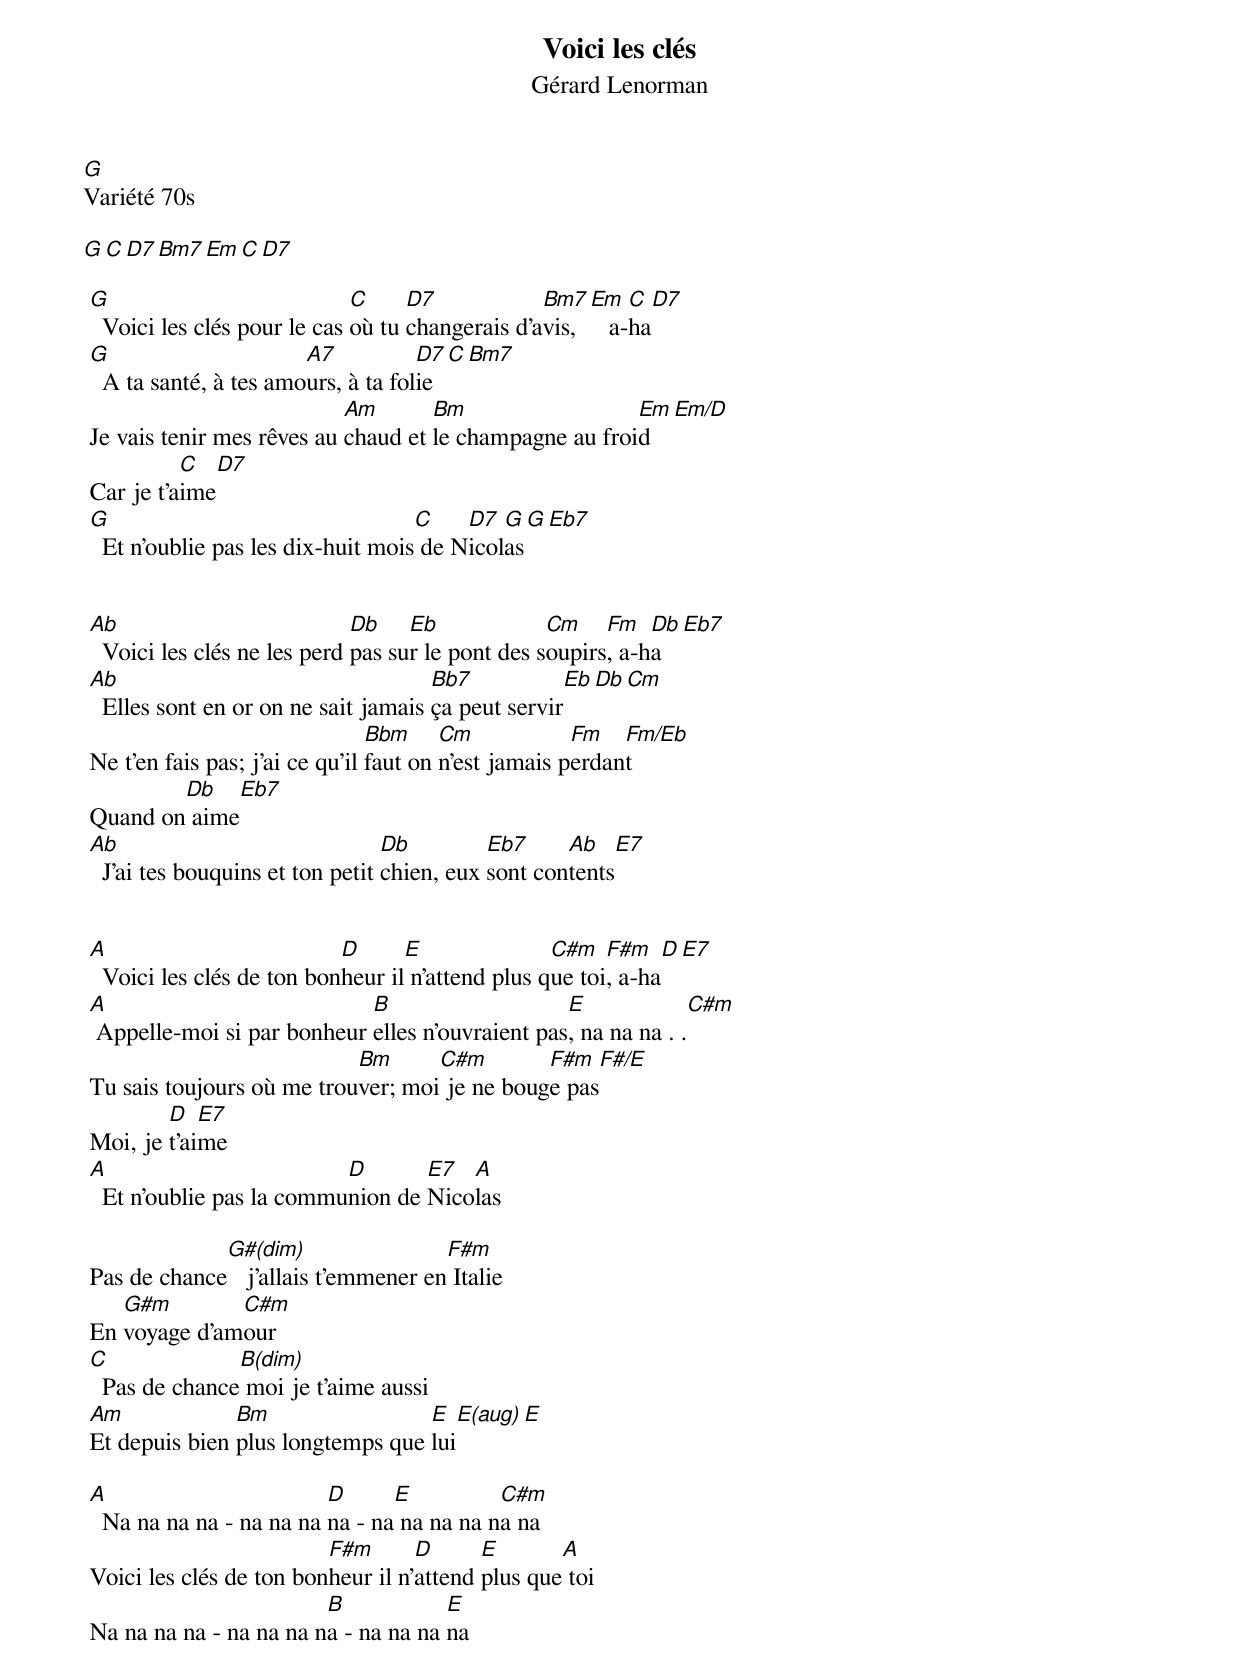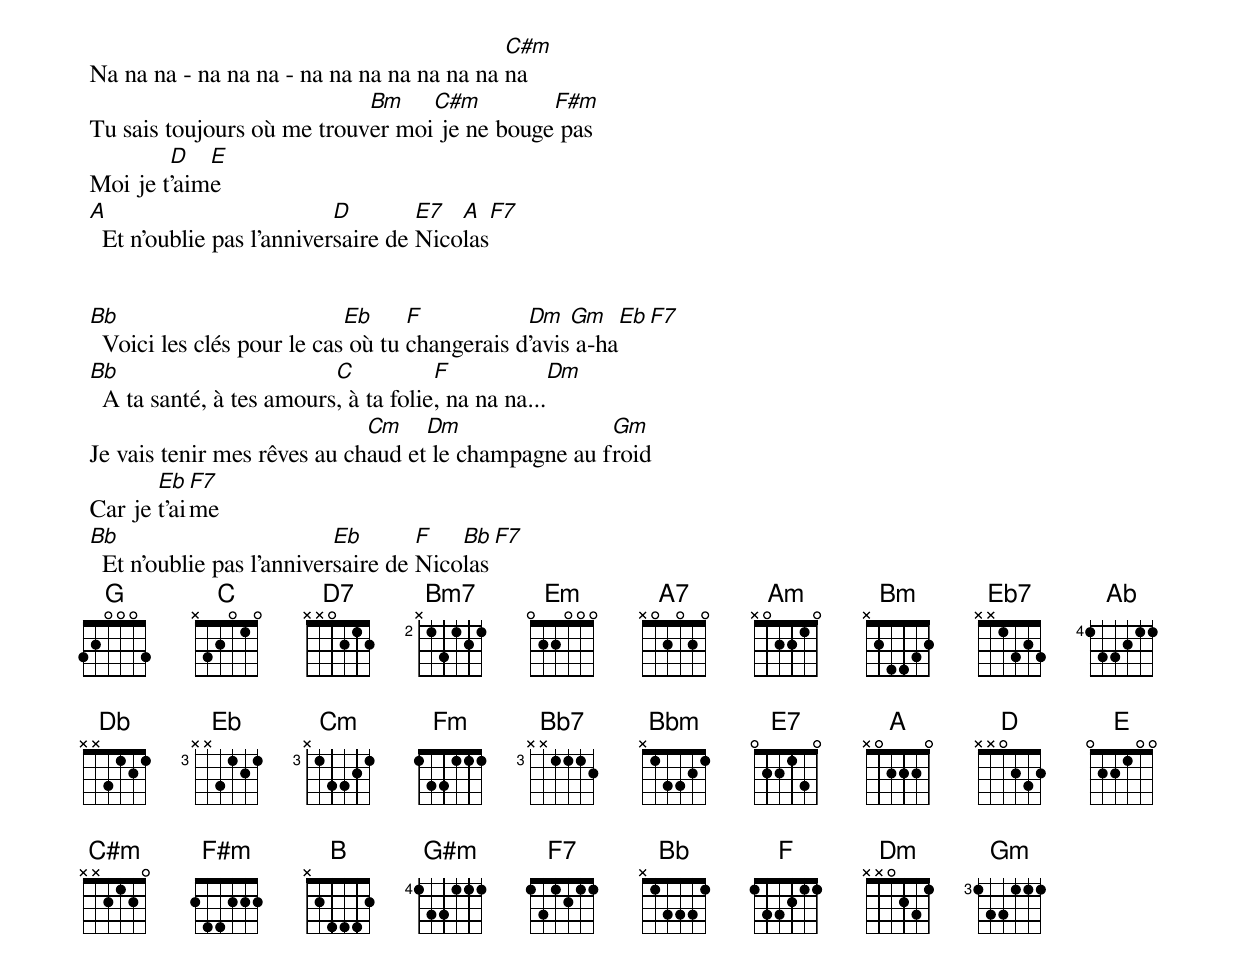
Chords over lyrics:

Voici les clés
Gérard Lenorman
G
Variété 70s

 G      C   D7   Bm7     Em  C D7

 G                            C     D7            Bm7   Em   C   D7
   Voici les clés pour le cas où tu changerais d'avis,     a-ha
 G                      A7           D7   C    Bm7
   A ta santé, à tes amours, à ta folie
                            Am       Bm                  Em   Em/D
 Je vais tenir mes rêves au chaud et le champagne au froid
           C   D7
 Car je t'aime
 G                                  C    D7  G      G Eb7
   Et n'oublie pas les dix-huit mois de Nicolas


 Ab                           Db    Eb             Cm    Fm   Db   Eb7
   Voici les clés ne les perd pas sur le pont des soupirs, a-ha
 Ab                                   Bb7           Eb   Db   Cm
   Elles sont en or on ne sait jamais ça peut servir
                                 Bbm     Cm            Fm   Fm/Eb
 Ne t'en fais pas; j'ai ce qu'il faut on n'est jamais perdant
         Db   Eb7
 Quand on aime
 Ab                               Db         Eb7     Ab       E7
   J'ai tes bouquins et ton petit chien, eux sont contents


 A                          D      E               C#m   F#m   D   E7
   Voici les clés de ton bonheur il n'attend plus que toi, a-ha
 A                           B                    E               C#m
  Appelle-moi si par bonheur elles n'ouvraient pas, na na na . .
                            Bm      C#m        F#m   F#/E
 Tu sais toujours où me trouver; moi je ne bouge pas
         D   E7
 Moi, je t'aime
 A                         D       E7  A
   Et n'oublie pas la communion de Nicolas

              G#(dim)                 F#m
 Pas de chance   j'allais t'emmener en Italie
    G#m        C#m
 En voyage d'amour
 C              B(dim)
   Pas de chance moi je t'aime aussi
 Am             Bm                 E  E(aug)  E
 Et depuis bien plus longtemps que lui

 A                        D      E          C#m
   Na na na na - na na na na - na na na na na na
                          F#m       D      E       A
 Voici les clés de ton bonheur il n'attend plus que toi
                         B            E
 Na na na na - na na na na - na na na na
                                            C#m
 Na na na - na na na - na na na na na na na na
                             Bm    C#m         F#m
 Tu sais toujours où me trouver moi je ne bouge pas
         D   E
 Moi je t'aime
 A                          D        E7  A      F7
   Et n'oublie pas l'anniversaire de Nicolas


 Bb                          Eb     F           Dm   Gm   Eb   F7
   Voici les clés pour le cas où tu changerais d'avis a-ha
 Bb                        C           F             Dm
   A ta santé, à tes amours, à ta folie, na na na...
                              Cm    Dm                Gm
 Je vais tenir mes rêves au chaud et le champagne au froid
        Eb  F7
 Car je t'aime
 Bb                         Eb       F   Bb    F7
   Et n'oublie pas l'anniversaire de Nicolas
